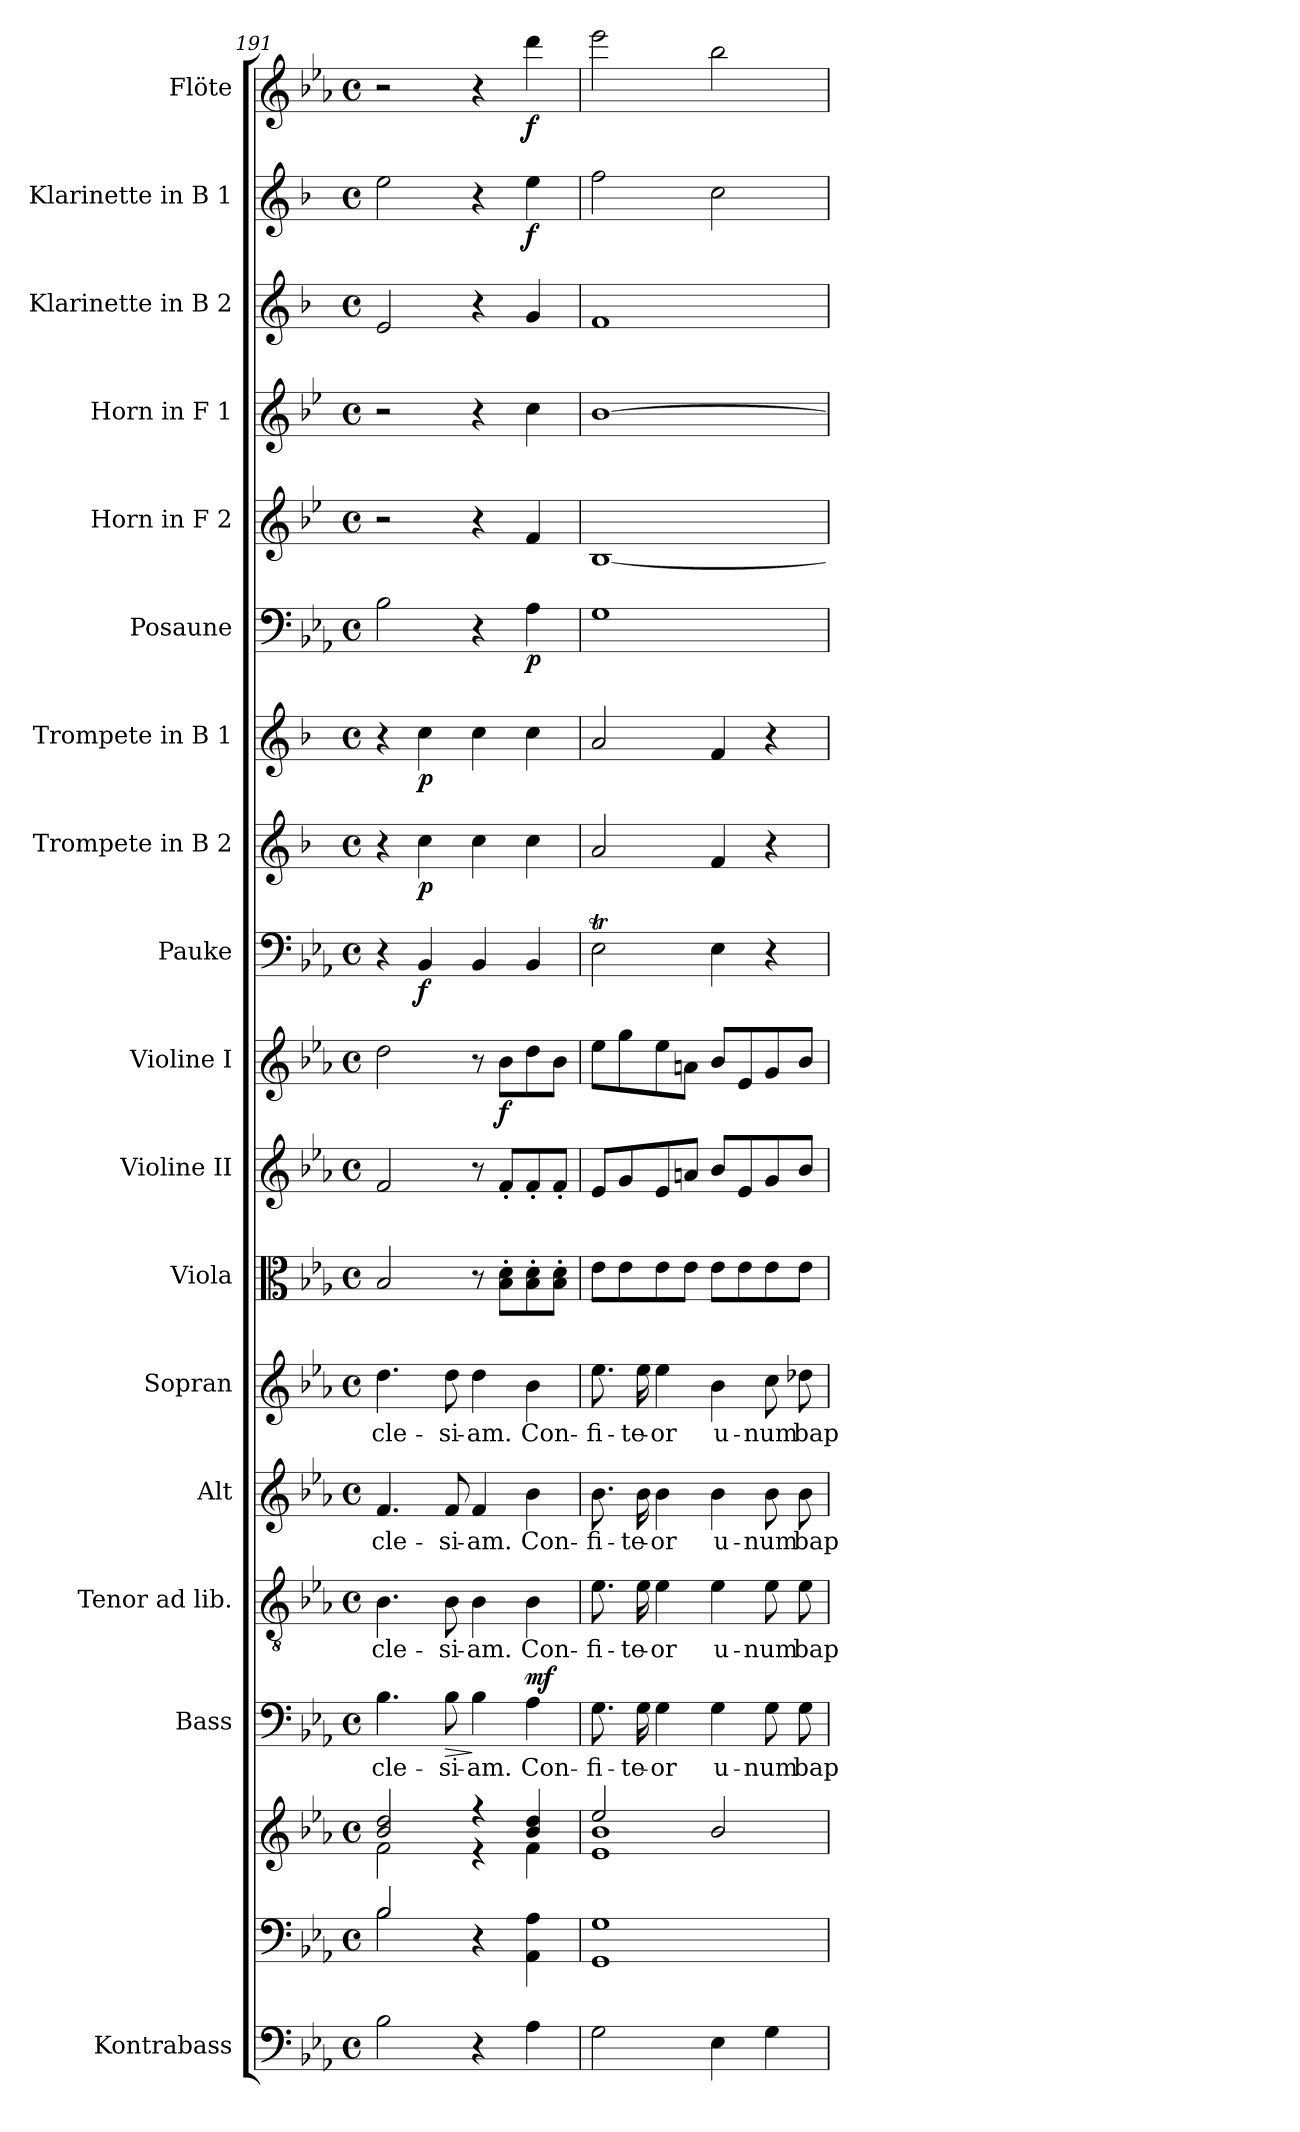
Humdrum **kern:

**kern	**kern	**kern	**kern	**text	**dynam	**kern	**text	**kern	**text	**kern	**text	**kern	**kern	**kern	**dynam	**kern	**dynam	**kern	**dynam	**kern	**dynam	**kern	**dynam	**kern	**kern	**kern	**kern	**dynam	**kern	**dynam
*part18	*part17	*part17	*part16	*part16	*part16	*part15	*part15	*part14	*part14	*part13	*part13	*part12	*part11	*part10	*part10	*part9	*part9	*part8	*part8	*part7	*part7	*part6	*part6	*part5	*part4	*part3	*part2	*part2	*part1	*part1
*staff19	*staff18	*staff17	*staff16	*staff16	*staff16	*staff15	*staff15	*staff14	*staff14	*staff13	*staff13	*staff12	*staff11	*staff10	*staff10	*staff9	*staff9	*staff8	*staff8	*staff7	*staff7	*staff6	*staff6	*staff5	*staff4	*staff3	*staff2	*staff2	*staff1	*staff1
*I"Kontrabass	*	*	*I"Bass	*	*	*I"Tenor ad lib.	*	*I"Alt	*	*I"Sopran	*	*I"Viola	*I"Violine II	*I"Violine I	*	*I"Pauke	*	*I"Trompete in B 2	*	*I"Trompete in B 1	*	*I"Posaune	*	*I"Horn in F 2	*I"Horn in F 1	*I"Klarinette in B 2	*I"Klarinette in B 1	*	*I"Flöte	*
*I'Kb.	*	*	*I'B	*	*	*I'T	*	*I'A	*	*I'S	*	*I'Vla.	*I'Vl. II	*I'Vl. I	*	*I'Pk.	*	*	*	*	*	*I'Pos.	*	*I'Hrn. 2	*I'Hrn. 1	*	*	*	*I'Fl.	*
!!LO:PB:g=z
*clefF4	*clefF4	*clefG2	*clefF4	*	*	*clefGv2	*	*clefG2	*	*clefG2	*	*clefC3	*clefG2	*clefG2	*	*clefF4	*	*clefG2	*	*clefG2	*	*clefF4	*	*clefG2	*clefG2	*clefG2	*clefG2	*	*clefG2	*
*ITrd7c12	*	*	*	*	*	*	*	*	*	*	*	*	*	*	*	*	*	*ITrd1c2	*	*ITrd1c2	*	*	*	*ITrd4c7	*ITrd4c7	*ITrd1c2	*ITrd1c2	*	*	*
*k[b-e-a-]	*k[b-e-a-]	*k[b-e-a-]	*k[b-e-a-]	*	*	*k[b-e-a-]	*	*k[b-e-a-]	*	*k[b-e-a-]	*	*k[b-e-a-]	*k[b-e-a-]	*k[b-e-a-]	*	*k[b-e-a-]	*	*k[b-e-a-]	*	*k[b-e-a-]	*	*k[b-e-a-]	*	*k[b-e-a-]	*k[b-e-a-]	*k[b-e-a-]	*k[b-e-a-]	*	*k[b-e-a-]	*
*E-:	*E-:	*E-:	*E-:	*	*	*E-:	*	*E-:	*	*E-:	*	*E-:	*E-:	*E-:	*	*E-:	*	*E-:	*	*E-:	*	*E-:	*	*E-:	*E-:	*E-:	*E-:	*	*E-:	*
*M4/4	*M4/4	*M4/4	*M4/4	*	*	*M4/4	*	*M4/4	*	*M4/4	*	*M4/4	*M4/4	*M4/4	*	*M4/4	*	*M4/4	*	*M4/4	*	*M4/4	*	*M4/4	*M4/4	*M4/4	*M4/4	*	*M4/4	*
*met(c)	*met(c)	*met(c)	*met(c)	*	*	*met(c)	*	*met(c)	*	*met(c)	*	*met(c)	*met(c)	*met(c)	*	*met(c)	*	*met(c)	*	*met(c)	*	*met(c)	*	*met(c)	*met(c)	*met(c)	*met(c)	*	*met(c)	*
=191	=191	=191	=191	=191	=191	=191	=191	=191	=191	=191	=191	=191	=191	=191	=191	=191	=191	=191	=191	=191	=191	=191	=191	=191	=191	=191	=191	=191	=191	=191
*	*^	*^	*	*	*	*	*	*	*	*	*	*	*	*	*	*	*	*	*	*	*	*	*	*	*	*	*	*	*	*
!	!	!	!	!	!	!LO:LY:b	!	!	!LO:LY:b	!	!LO:LY:b	!	!LO:LY:b	!	!	!	!	!	!	!	!	!	!	!	!	!	!	!	!	!	!	!
2BB-\	2B-/	2B-\	2b-/ 2dd/	2f\	4.B-\	-cle-	.	4.B-\	-cle-	4.f/	-cle-	4.dd\	-cle-	2B-/	2f/	2dd\	.	4r	.	4r	.	4r	.	2B-\	.	2r	2r	2d/	2dd\	.	2r	.
!	!	!	!	!	!	!	!	!	!	!	!	!	!	!	!	!	!	!	!LO:DY:b	!	!LO:DY:b	!	!LO:DY:b	!	!	!	!	!	!	!	!	!
.	.	.	.	.	.	.	.	.	.	.	.	.	.	.	.	.	.	4BB-/	f	4b-\	p	4b-\	p	.	.	.	.	.	.	.	.	.
!	!	!	!	!	!	!LO:LY:b	!LO:HP:b	!	!LO:LY:b	!	!LO:LY:b	!	!LO:LY:b	!	!	!	!	!	!	!	!	!	!	!	!	!	!	!	!	!	!	!
.	.	.	.	.	8B-\	-si-	>	8B-\	-si-	8f/	-si-	8dd\	-si-	.	.	.	.	.	.	.	.	.	.	.	.	.	.	.	.	.	.	.
!	!	!	!	!	!	!LO:LY:b	!	!	!LO:LY:b	!	!LO:LY:b	!	!LO:LY:b	!	!	!	!	!	!	!	!	!	!	!	!	!	!	!	!	!	!	!
4r	4r	2ryy	4r	4r	4B-\	-am.	]	4B-\	-am.	4f/	-am.	4dd\	-am.	8r	8r	8r	.	4BB-/	.	4b-\	.	4b-\	.	4r	.	4r	4r	4r	4r	.	4r	.
!	!	!	!	!	!	!	!	!	!	!	!	!	!	!	!	!	!LO:DY:b	!	!	!	!	!	!	!	!	!	!	!	!	!	!	!
.	.	.	.	.	.	.	.	.	.	.	.	.	.	8B-\'> 8d\'>L	8f'</L	8b-\L	f	.	.	.	.	.	.	.	.	.	.	.	.	.	.	.
!	!	!	!	!	!	!LO:LY:b	!LO:DY:a	!	!LO:LY:b	!	!LO:LY:b	!	!LO:LY:b	!	!	!	!	!	!	!	!	!	!	!	!LO:DY:b	!	!	!	!	!LO:DY:b	!	!LO:DY:b
4AA-\	4AA-\ 4A-\	.	4b-/ 4dd/	4f\	4A-\	Con-	mf	4B-\	Con-	4b-\	Con-	4b-\	Con-	8B-\'> 8d\'>	8f'</	8dd\	.	4BB-/	.	4b-\	.	4b-\	.	4A-\	p	4B-/	4f\	4f/	4dd\	f	4ddd\	f
.	.	.	.	.	.	.	.	.	.	.	.	.	.	8B-\'> 8d\'>J	8f'</J	8b-\J	.	.	.	.	.	.	.	.	.	.	.	.	.	.	.	.
*	*v	*v	*	*	*	*	*	*	*	*	*	*	*	*	*	*	*	*	*	*	*	*	*	*	*	*	*	*	*	*	*	*
=192	=192	=192	=192	=192	=192	=192	=192	=192	=192	=192	=192	=192	=192	=192	=192	=192	=192	=192	=192	=192	=192	=192	=192	=192	=192	=192	=192	=192	=192	=192	=192
!	!	!	!	!	!LO:LY:b	!	!	!LO:LY:b	!	!LO:LY:b	!	!LO:LY:b	!	!	!	!	!	!	!	!	!	!	!	!	!	!	!	!	!	!	!
2GG\	1GG 1G	2ee-/	1e- 1b-	8.G\	-fi-	.	8.e-\	-fi-	8.b-\	-fi-	8.ee-\	-fi-	8e-\L	8e-/L	8ee-\L	.	2E-T\	.	2g/	.	2g/	.	1G	.	[1E-	[1e-	1e-	2ee-\	.	2eee-\	.
.	.	.	.	.	.	.	.	.	.	.	.	.	8e-\	8g/	8gg\	.	.	.	.	.	.	.	.	.	.	.	.	.	.	.	.
!	!	!	!	!	!LO:LY:b	!	!	!LO:LY:b	!	!LO:LY:b	!	!LO:LY:b	!	!	!	!	!	!	!	!	!	!	!	!	!	!	!	!	!	!	!
.	.	.	.	16G\	-te-	.	16e-\	-te-	16b-\	-te-	16ee-\	-te-	.	.	.	.	.	.	.	.	.	.	.	.	.	.	.	.	.	.	.
!	!	!	!	!	!LO:LY:b	!	!	!LO:LY:b	!	!LO:LY:b	!	!LO:LY:b	!	!	!	!	!	!	!	!	!	!	!	!	!	!	!	!	!	!	!
.	.	.	.	4G\	-or	.	4e-\	-or	4b-\	-or	4ee-\	-or	8e-\	8e-/	8ee-\	.	.	.	.	.	.	.	.	.	.	.	.	.	.	.	.
.	.	.	.	.	.	.	.	.	.	.	.	.	8e-\J	8an/J	8an\J	.	.	.	.	.	.	.	.	.	.	.	.	.	.	.	.
!	!	!	!	!	!LO:LY:b	!	!	!LO:LY:b	!	!LO:LY:b	!	!LO:LY:b	!	!	!	!	!	!	!	!	!	!	!	!	!	!	!	!	!	!	!
4EE-\	.	2b-/	.	4G\	u-	.	4e-\	u-	4b-\	u-	4b-\	u-	8e-\L	8b-/L	8b-/L	.	4E-TTT\	.	4e-/	.	4e-/	.	.	.	.	.	.	2b-\	.	2bb-\	.
.	.	.	.	.	.	.	.	.	.	.	.	.	8e-\	8e-/	8e-/	.	.	.	.	.	.	.	.	.	.	.	.	.	.	.	.
!	!	!	!	!	!LO:LY:b	!	!	!LO:LY:b	!	!LO:LY:b	!	!LO:LY:b	!	!	!	!	!	!	!	!	!	!	!	!	!	!	!	!	!	!	!
4GG\	.	.	.	8G\	-num	.	8e-\	-num	8b-\	-num	8cc\	-num	8e-\	8g/	8g/	.	4r	.	4r	.	4r	.	.	.	.	.	.	.	.	.	.
!	!	!	!	!	!LO:LY:b	!	!	!LO:LY:b	!	!LO:LY:b	!	!LO:LY:b	!	!	!	!	!	!	!	!	!	!	!	!	!	!	!	!	!	!	!
.	.	.	.	8G\	bap-	.	8e-\	bap-	8b-\	bap-	8dd-X\	bap-	8e-\J	8b-/J	8b-/J	.	.	.	.	.	.	.	.	.	.	.	.	.	.	.	.
*	*	*v	*v	*	*	*	*	*	*	*	*	*	*	*	*	*	*	*	*	*	*	*	*	*	*	*	*	*	*	*	*
=	=	=	=	=	=	=	=	=	=	=	=	=	=	=	=	=	=	=	=	=	=	=	=	=	=	=	=	=	=	=
*-	*-	*-	*-	*-	*-	*-	*-	*-	*-	*-	*-	*-	*-	*-	*-	*-	*-	*-	*-	*-	*-	*-	*-	*-	*-	*-	*-	*-	*-	*-
